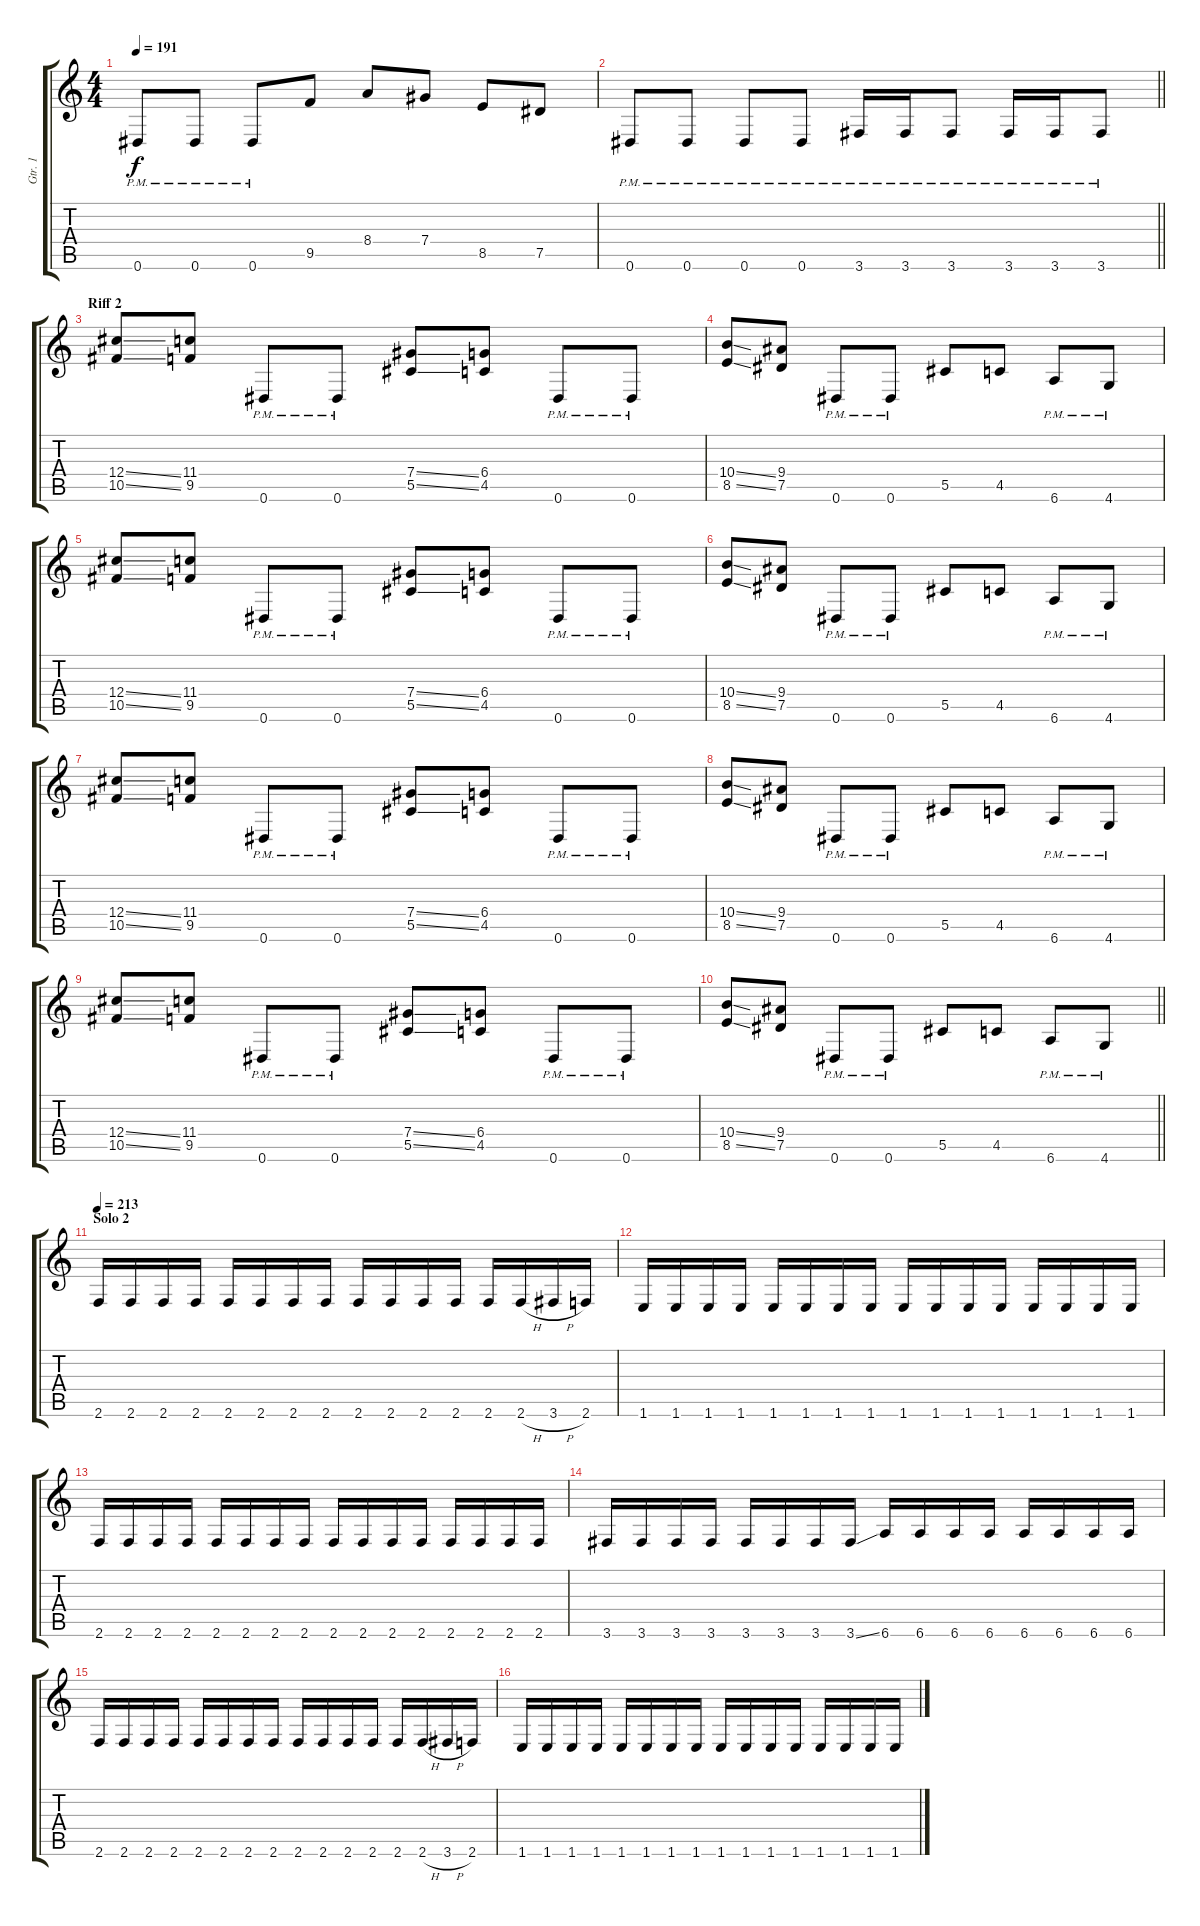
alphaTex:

\track ("Gtr. 1" "Gtr. 1") {instrument overdrivenguitar}
\staff {score tabs}
\tuning (Eb4 Bb3 Gb3 Db3 Ab2 Eb2) {hide}
\ts (4 4)
\tempo 191
\clef g2
\ks c
0.6{pm}.8{dy f} 0.6{pm}.8 0.6{pm}.8 9.5.8 8.4.8 7.4.8 8.5.8 7.5.8 |
\barLineRight lightlight
0.6{pm}.8 0.6{pm}.8 0.6{pm}.8 0.6{pm}.8 3.6{pm}.16 3.6{pm}.16 3.6{pm}.8 3.6{pm}.16 3.6{pm}.16 3.6{pm}.8 |
\section ("" "Riff 2")
(12.4{ss} 10.5{ss}).8 (11.4 9.5).8 0.6{pm}.8 0.6{pm}.8 (7.4{ss} 5.5{ss}).8 (6.4 4.5).8 0.6{pm}.8 0.6{pm}.8 |
(10.4{ss} 8.5{ss}).8 (9.4 7.5).8 0.6{pm}.8 0.6{pm}.8 5.5.8 4.5.8 6.6{pm}.8 4.6{pm}.8 |
(12.4{ss} 10.5{ss}).8 (11.4 9.5).8 0.6{pm}.8 0.6{pm}.8 (7.4{ss} 5.5{ss}).8 (6.4 4.5).8 0.6{pm}.8 0.6{pm}.8 |
(10.4{ss} 8.5{ss}).8 (9.4 7.5).8 0.6{pm}.8 0.6{pm}.8 5.5.8 4.5.8 6.6{pm}.8 4.6{pm}.8 |
(12.4{ss} 10.5{ss}).8 (11.4 9.5).8 0.6{pm}.8 0.6{pm}.8 (7.4{ss} 5.5{ss}).8 (6.4 4.5).8 0.6{pm}.8 0.6{pm}.8 |
(10.4{ss} 8.5{ss}).8 (9.4 7.5).8 0.6{pm}.8 0.6{pm}.8 5.5.8 4.5.8 6.6{pm}.8 4.6{pm}.8 |
(12.4{ss} 10.5{ss}).8 (11.4 9.5).8 0.6{pm}.8 0.6{pm}.8 (7.4{ss} 5.5{ss}).8 (6.4 4.5).8 0.6{pm}.8 0.6{pm}.8 |
\barLineRight lightlight
(10.4{ss} 8.5{ss}).8 (9.4 7.5).8 0.6{pm}.8 0.6{pm}.8 5.5.8 4.5.8 6.6{pm}.8 4.6{pm}.8 |
\section ("" "Solo 2")
\tempo 213
2.6.16{balance 8} 2.6.16 2.6.16 2.6.16 2.6.16 2.6.16 2.6.16 2.6.16 2.6.16 2.6.16 2.6.16 2.6.16 2.6.16 2.6{h}.16 3.6{h}.16 2.6.16 |
1.6.16 1.6.16 1.6.16 1.6.16 1.6.16 1.6.16 1.6.16 1.6.16 1.6.16 1.6.16 1.6.16 1.6.16 1.6.16 1.6.16 1.6.16 1.6.16 |
2.6.16 2.6.16 2.6.16 2.6.16 2.6.16 2.6.16 2.6.16 2.6.16 2.6.16 2.6.16 2.6.16 2.6.16 2.6.16 2.6.16 2.6.16 2.6.16 |
3.6.16 3.6.16 3.6.16 3.6.16 3.6.16 3.6.16 3.6.16 3.6{ss}.16 6.6.16 6.6.16 6.6.16 6.6.16 6.6.16 6.6.16 6.6.16 6.6.16 |
2.6.16 2.6.16 2.6.16 2.6.16 2.6.16 2.6.16 2.6.16 2.6.16 2.6.16 2.6.16 2.6.16 2.6.16 2.6.16 2.6{h}.16 3.6{h}.16 2.6.16 |
1.6.16 1.6.16 1.6.16 1.6.16 1.6.16 1.6.16 1.6.16 1.6.16 1.6.16 1.6.16 1.6.16 1.6.16 1.6.16 1.6.16 1.6.16 1.6.16
